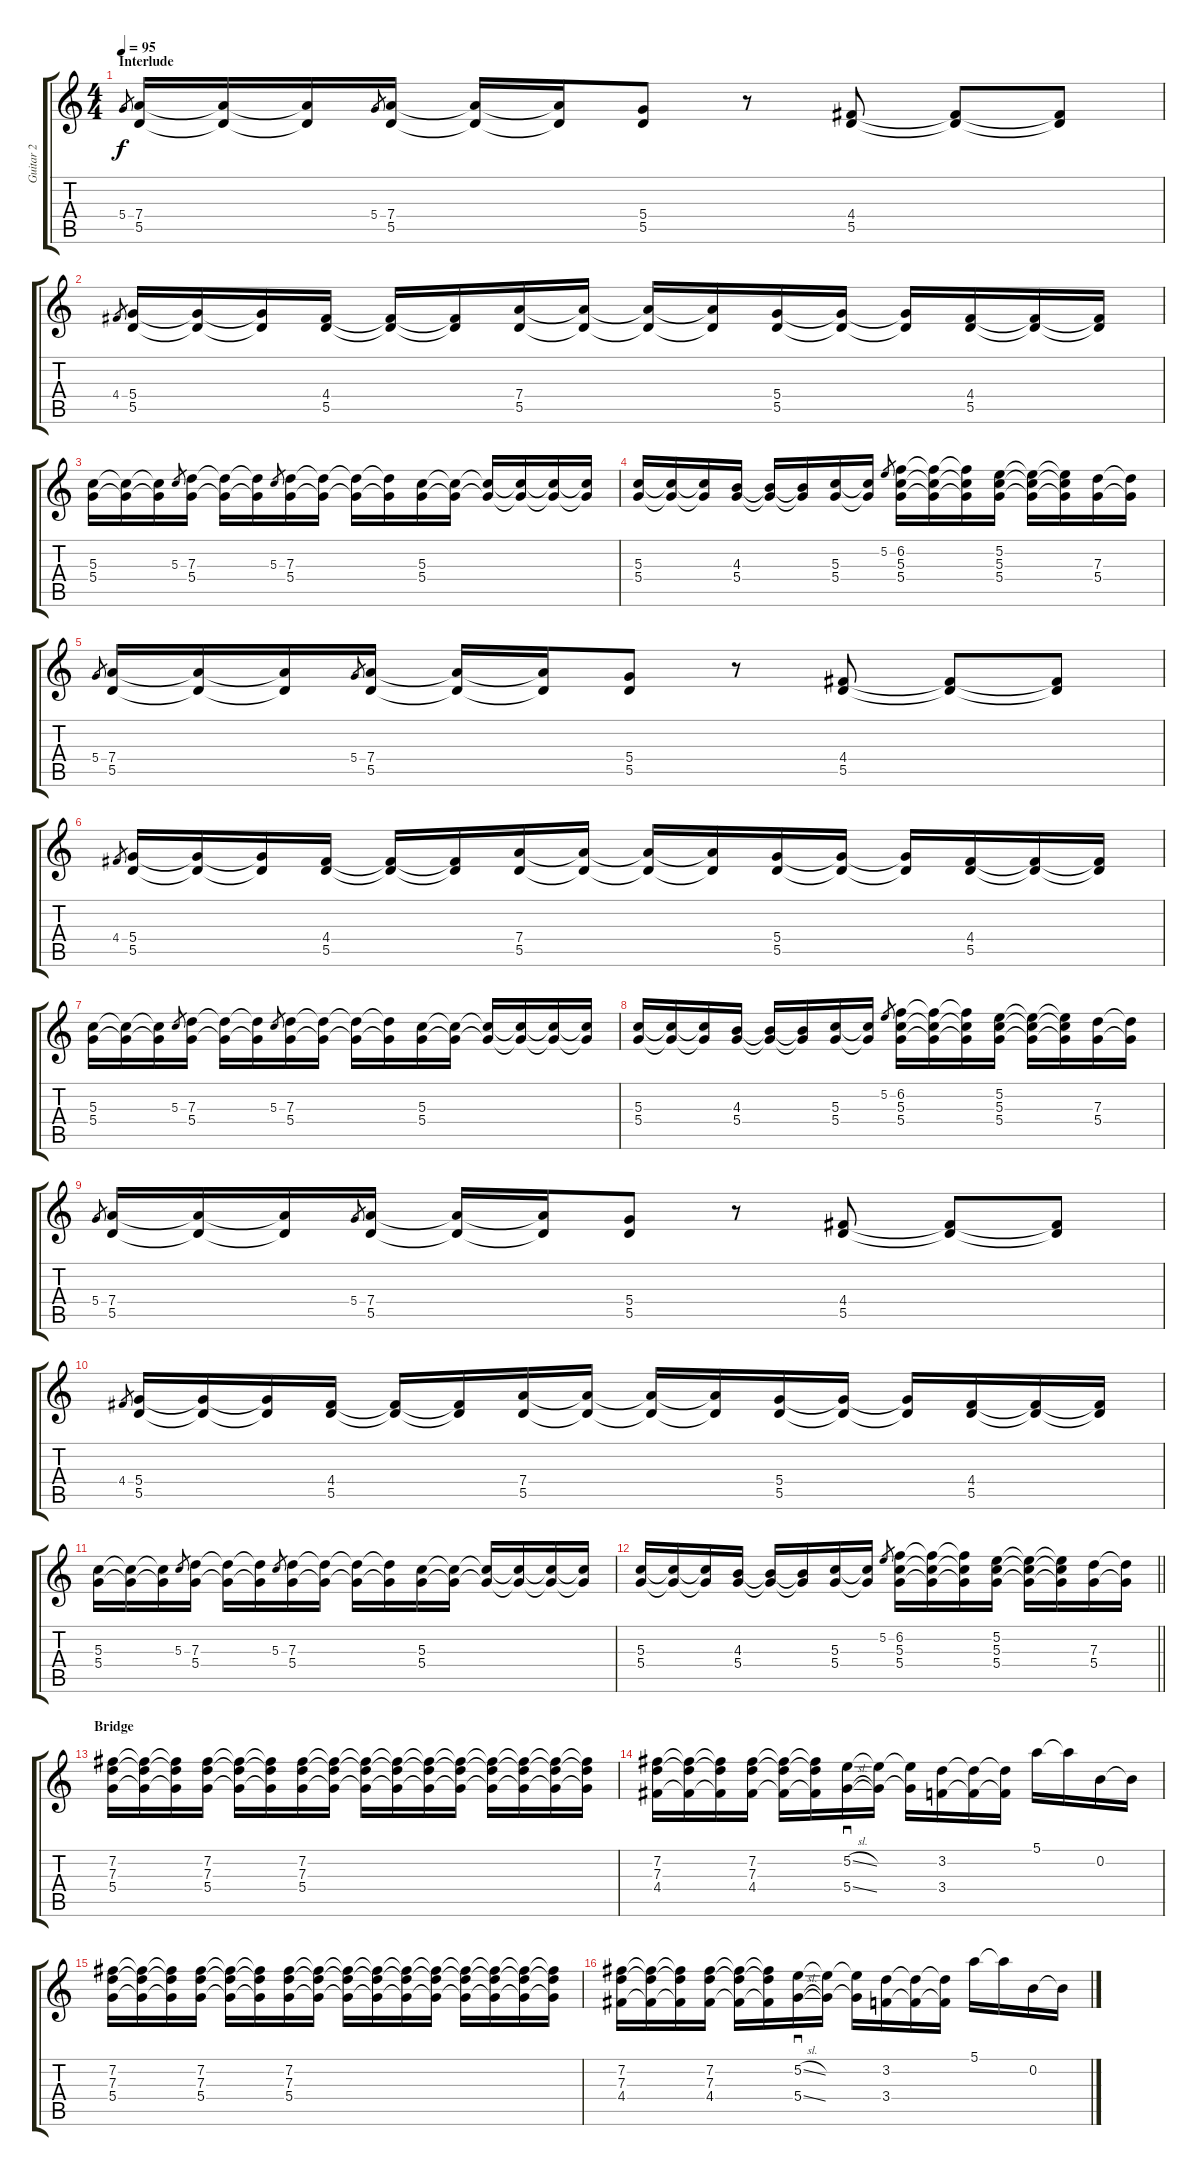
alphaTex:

\track ("Guitar 2" "Guitar 2") {instrument distortionguitar}
\staff {score tabs}
\tuning (E4 B3 G3 D3 A2 D2) {hide}
\ts (4 4)
\section ("" "Interlude")
\tempo 95
\clef g2
\ks c
5.4.8{gr dy f} (7.4 5.5).16 (7.4{t} 5.5{t}).16 (7.4{t} 5.5{t}).16 5.4.8{gr} (7.4 5.5).16 (7.4{t} 5.5{t}).16 (7.4{t} 5.5{t}).16 (5.4 5.5).8 r.8 (4.4 5.5).8 (4.4{t} 5.5{t}).8 (4.4{t} 5.5{t}).8 |
4.4.8{gr} (5.4 5.5).16 (5.4{t} 5.5{t}).16 (5.4{t} 5.5{t}).16 (4.4 5.5).16 (4.4{t} 5.5{t}).16 (4.4{t} 5.5{t}).16 (7.4 5.5).16 (7.4{t} 5.5{t}).16 (7.4{t} 5.5{t}).16 (7.4{t} 5.5{t}).16 (5.4 5.5).16 (5.4{t} 5.5{t}).16 (5.4{t} 5.5{t}).16 (4.4 5.5).16 (4.4{t} 5.5{t}).16 (4.4{t} 5.5{t}).16 |
(5.3 5.4).16 (5.3{t} 5.4{t}).16 (5.3{t} 5.4{t}).16 5.3.8{gr} (7.3 5.4).16 (7.3{t} 5.4{t}).16 (7.3{t} 5.4{t}).16 5.3.8{gr} (7.3 5.4).16 (7.3{t} 5.4{t}).16 (7.3{t} 5.4{t}).16 (7.3{t} 5.4{t}).16 (5.3 5.4).16 (5.3{t} 5.4{t}).16 (5.3{t} 5.4{t}).16 (5.3{t} 5.4{t}).16 (5.3{t} 5.4{t}).16 (5.3{t} 5.4{t}).16 |
(5.3 5.4).16 (5.3{t} 5.4{t}).16 (5.3{t} 5.4{t}).16 (4.3 5.4).16 (4.3{t} 5.4{t}).16 (4.3{t} 5.4{t}).16 (5.3 5.4).16 (5.3{t} 5.4{t}).16 5.2.8{gr} (6.2 5.3 5.4).16 (6.2{t} 5.3{t} 5.4{t}).16 (6.2{t} 5.3{t} 5.4{t}).16 (5.2 5.3 5.4).16 (5.2{t} 5.3{t} 5.4{t}).16 (5.2{t} 5.3{t} 5.4{t}).16 (7.3 5.4).16 (7.3{t} 5.4{t}).16 |
5.4.8{gr} (7.4 5.5).16 (7.4{t} 5.5{t}).16 (7.4{t} 5.5{t}).16 5.4.8{gr} (7.4 5.5).16 (7.4{t} 5.5{t}).16 (7.4{t} 5.5{t}).16 (5.4 5.5).8 r.8 (4.4 5.5).8 (4.4{t} 5.5{t}).8 (4.4{t} 5.5{t}).8 |
4.4.8{gr} (5.4 5.5).16 (5.4{t} 5.5{t}).16 (5.4{t} 5.5{t}).16 (4.4 5.5).16 (4.4{t} 5.5{t}).16 (4.4{t} 5.5{t}).16 (7.4 5.5).16 (7.4{t} 5.5{t}).16 (7.4{t} 5.5{t}).16 (7.4{t} 5.5{t}).16 (5.4 5.5).16 (5.4{t} 5.5{t}).16 (5.4{t} 5.5{t}).16 (4.4 5.5).16 (4.4{t} 5.5{t}).16 (4.4{t} 5.5{t}).16 |
(5.3 5.4).16 (5.3{t} 5.4{t}).16 (5.3{t} 5.4{t}).16 5.3.8{gr} (7.3 5.4).16 (7.3{t} 5.4{t}).16 (7.3{t} 5.4{t}).16 5.3.8{gr} (7.3 5.4).16 (7.3{t} 5.4{t}).16 (7.3{t} 5.4{t}).16 (7.3{t} 5.4{t}).16 (5.3 5.4).16 (5.3{t} 5.4{t}).16 (5.3{t} 5.4{t}).16 (5.3{t} 5.4{t}).16 (5.3{t} 5.4{t}).16 (5.3{t} 5.4{t}).16 |
(5.3 5.4).16 (5.3{t} 5.4{t}).16 (5.3{t} 5.4{t}).16 (4.3 5.4).16 (4.3{t} 5.4{t}).16 (4.3{t} 5.4{t}).16 (5.3 5.4).16 (5.3{t} 5.4{t}).16 5.2.8{gr} (6.2 5.3 5.4).16 (6.2{t} 5.3{t} 5.4{t}).16 (6.2{t} 5.3{t} 5.4{t}).16 (5.2 5.3 5.4).16 (5.2{t} 5.3{t} 5.4{t}).16 (5.2{t} 5.3{t} 5.4{t}).16 (7.3 5.4).16 (7.3{t} 5.4{t}).16 |
5.4.8{gr} (7.4 5.5).16 (7.4{t} 5.5{t}).16 (7.4{t} 5.5{t}).16 5.4.8{gr} (7.4 5.5).16 (7.4{t} 5.5{t}).16 (7.4{t} 5.5{t}).16 (5.4 5.5).8 r.8 (4.4 5.5).8 (4.4{t} 5.5{t}).8 (4.4{t} 5.5{t}).8 |
4.4.8{gr} (5.4 5.5).16 (5.4{t} 5.5{t}).16 (5.4{t} 5.5{t}).16 (4.4 5.5).16 (4.4{t} 5.5{t}).16 (4.4{t} 5.5{t}).16 (7.4 5.5).16 (7.4{t} 5.5{t}).16 (7.4{t} 5.5{t}).16 (7.4{t} 5.5{t}).16 (5.4 5.5).16 (5.4{t} 5.5{t}).16 (5.4{t} 5.5{t}).16 (4.4 5.5).16 (4.4{t} 5.5{t}).16 (4.4{t} 5.5{t}).16 |
(5.3 5.4).16 (5.3{t} 5.4{t}).16 (5.3{t} 5.4{t}).16 5.3.8{gr} (7.3 5.4).16 (7.3{t} 5.4{t}).16 (7.3{t} 5.4{t}).16 5.3.8{gr} (7.3 5.4).16 (7.3{t} 5.4{t}).16 (7.3{t} 5.4{t}).16 (7.3{t} 5.4{t}).16 (5.3 5.4).16 (5.3{t} 5.4{t}).16 (5.3{t} 5.4{t}).16 (5.3{t} 5.4{t}).16 (5.3{t} 5.4{t}).16 (5.3{t} 5.4{t}).16 |
\barLineRight lightlight
(5.3 5.4).16 (5.3{t} 5.4{t}).16 (5.3{t} 5.4{t}).16 (4.3 5.4).16 (4.3{t} 5.4{t}).16 (4.3{t} 5.4{t}).16 (5.3 5.4).16 (5.3{t} 5.4{t}).16 5.2.8{gr} (6.2 5.3 5.4).16 (6.2{t} 5.3{t} 5.4{t}).16 (6.2{t} 5.3{t} 5.4{t}).16 (5.2 5.3 5.4).16 (5.2{t} 5.3{t} 5.4{t}).16 (5.2{t} 5.3{t} 5.4{t}).16 (7.3 5.4).16 (7.3{t} 5.4{t}).16 |
\section ("" "Bridge")
(7.2 7.3 5.4).16 (7.2{t} 7.3{t} 5.4{t}).16 (7.2{t} 7.3{t} 5.4{t}).16 (7.2 7.3 5.4).16 (7.2{t} 7.3{t} 5.4{t}).16 (7.2{t} 7.3{t} 5.4{t}).16 (7.2 7.3 5.4).16 (7.2{t} 7.3{t} 5.4{t}).16 (7.2{t} 7.3{t} 5.4{t}).16 (7.2{t} 7.3{t} 5.4{t}).16 (7.2{t} 7.3{t} 5.4{t}).16 (7.2{t} 7.3{t} 5.4{t}).16 (7.2{t} 7.3{t} 5.4{t}).16 (7.2{t} 7.3{t} 5.4{t}).16 (7.2{t} 7.3{t} 5.4{t}).16 (7.2{t} 7.3{t} 5.4{t}).16 |
(7.2 7.3 4.4).16 (7.2{t} 7.3{t} 4.4{t}).16 (7.2{t} 7.3{t} 4.4{t}).16 (7.2 7.3 4.4).16 (7.2{t} 7.3{t} 4.4{t}).16 (7.2{t} 7.3{t} 4.4{t}).16 (5.2{sl} 5.4{sl}).16{sd} (5.2{t} 5.4{t}).16 (5.2{t} 5.4{t}).16 (3.2 3.4).16 (3.2{t} 3.4{t}).16 (3.2{t} 3.4{t}).16 5.1.16 5.1{t}.16 0.2.16 0.2{t}.16 |
(7.2 7.3 5.4).16 (7.2{t} 7.3{t} 5.4{t}).16 (7.2{t} 7.3{t} 5.4{t}).16 (7.2 7.3 5.4).16 (7.2{t} 7.3{t} 5.4{t}).16 (7.2{t} 7.3{t} 5.4{t}).16 (7.2 7.3 5.4).16 (7.2{t} 7.3{t} 5.4{t}).16 (7.2{t} 7.3{t} 5.4{t}).16 (7.2{t} 7.3{t} 5.4{t}).16 (7.2{t} 7.3{t} 5.4{t}).16 (7.2{t} 7.3{t} 5.4{t}).16 (7.2{t} 7.3{t} 5.4{t}).16 (7.2{t} 7.3{t} 5.4{t}).16 (7.2{t} 7.3{t} 5.4{t}).16 (7.2{t} 7.3{t} 5.4{t}).16 |
(7.2 7.3 4.4).16 (7.2{t} 7.3{t} 4.4{t}).16 (7.2{t} 7.3{t} 4.4{t}).16 (7.2 7.3 4.4).16 (7.2{t} 7.3{t} 4.4{t}).16 (7.2{t} 7.3{t} 4.4{t}).16 (5.2{sl} 5.4{sl}).16{sd} (5.2{t} 5.4{t}).16 (5.2{t} 5.4{t}).16 (3.2 3.4).16 (3.2{t} 3.4{t}).16 (3.2{t} 3.4{t}).16 5.1.16 5.1{t}.16 0.2.16 0.2{t}.16
